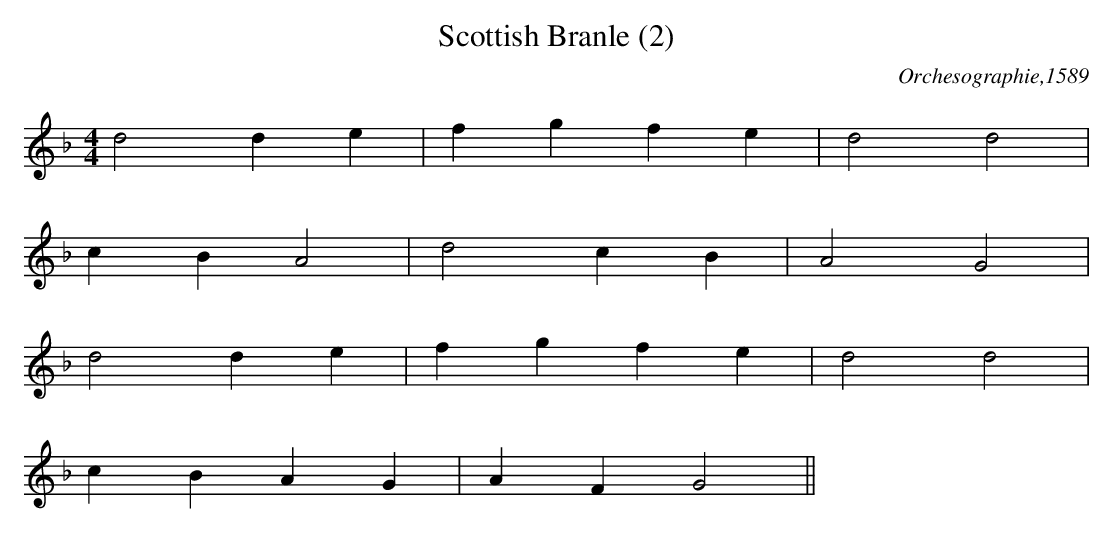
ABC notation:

X:1
T:Scottish Branle (2)
C:Orchesographie,1589
L:1/4
M:4/4
K:GDor
d2 de | fg fe | d2 d2 |
cB A2 |d2 cB | A2 G2 |
d2 de | fg fe | d2 d2 |
cB AG | AF G2 ||
